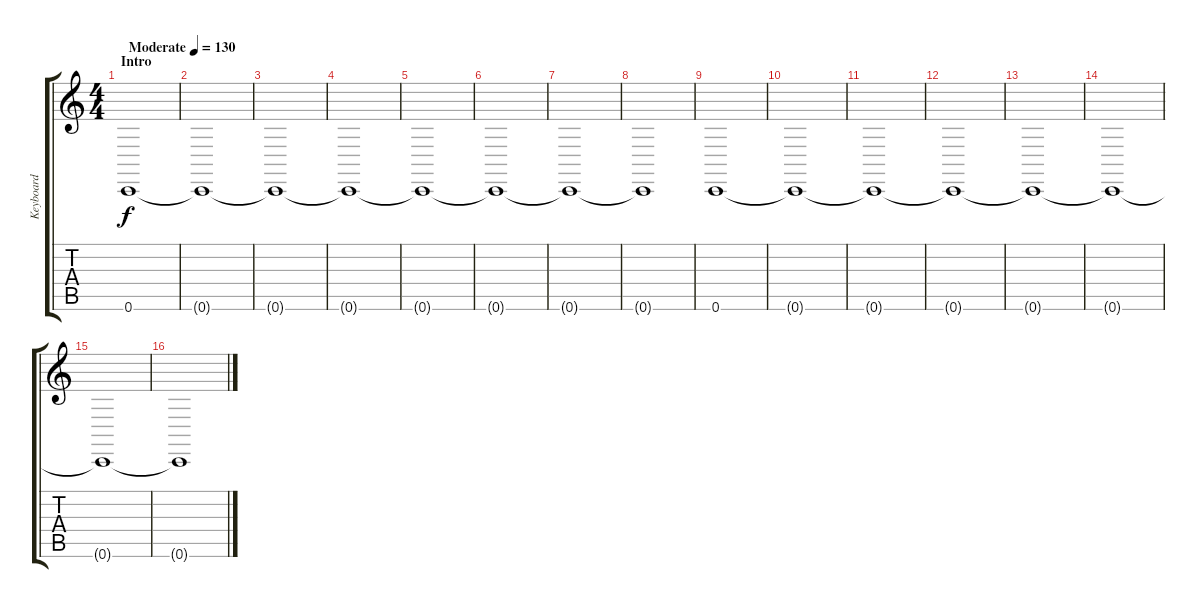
\track ("Keyboard" "Keyboard") {instrument stringensemble1}
\staff {score tabs}
\tuning (D4 A3 F3 C3 G2 C2) {hide}
\ts (4 4)
\section ("" "Intro")
\tempo (130 "Moderate")
\clef g2
\ks c
0.6.1{dy f instrument stringensemble1} |
0.6{t}.1 |
0.6{t}.1 |
0.6{t}.1 |
0.6{t}.1 |
0.6{t}.1 |
0.6{t}.1 |
0.6{t}.1 |
0.6.1 |
0.6{t}.1 |
0.6{t}.1 |
0.6{t}.1 |
0.6{t}.1 |
0.6{t}.1 |
0.6{t}.1 |
0.6{t}.1
